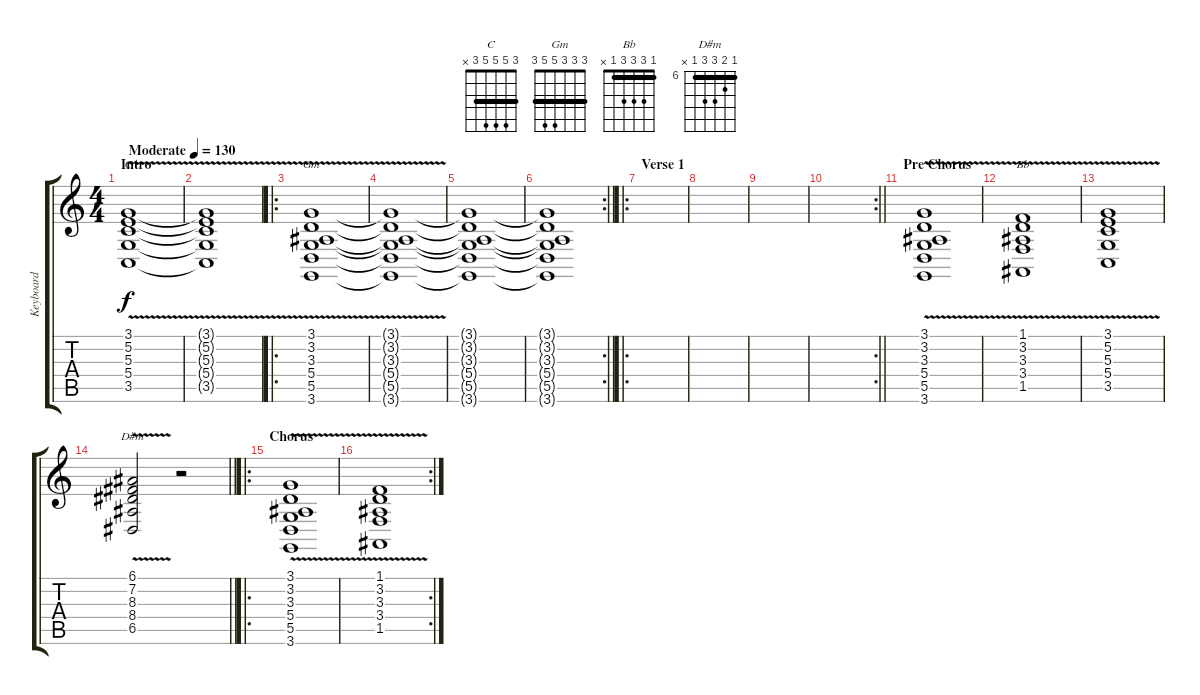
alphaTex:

\track ("Keyboard" "Keyboard") {instrument drawbarorgan}
\staff {score tabs}
\tuning (E4 B3 G3 D3 A2 E2) {hide}
\chord ("C" 3 5 5 5 3 x) {barre 3}
\chord ("Gm" 3 3 3 5 5 3) {barre 3}
\chord ("Bb" 1 3 3 3 1 x) {barre 1}
\chord ("D#m" 6 7 8 8 6 x) {firstfret 6 barre 6}
\ts (4 4)
\section ("" "Intro")
\tempo (130 "Moderate")
\clef g2
\ks c
(3.1{v} 5.2{v} 5.3{v} 5.4{v} 3.5{v}).1{ch "C" dy f instrument drawbarorgan} |
(3.1{t} 5.2{t} 5.3{t} 5.4{t} 3.5{t}).1 |
\ro
(3.1{v} 3.2{v} 3.3{v} 5.4{v} 5.5{v} 3.6{v}).1{ch "Gm"} |
(3.1{t} 3.2{t} 3.3{t} 5.4{t} 5.5{t} 3.6{t}).1 |
(3.1{t} 3.2{t} 3.3{t} 5.4{t} 5.5{t} 3.6{t}).1 |
\rc 2
\barLineRight lightlight
(3.1{t} 3.2{t} 3.3{t} 5.4{t} 5.5{t} 3.6{t}).1 |
\ro
\section ("" "Verse 1")
|
|
|
\rc 2
\barLineRight lightlight
|
\section ("" "Pre Chorus")
(3.1{v} 3.2{v} 3.3{v} 5.4{v} 5.5{v} 3.6{v}).1 |
(1.1{v} 3.2{v} 3.3{v} 3.4{v} 1.5{v}).1{ch "Bb"} |
(3.1{v} 5.2{v} 5.3{v} 5.4{v} 3.5{v}).1 |
\barLineRight lightlight
(6.1{v} 7.2{v} 8.3{v} 8.4{v} 6.5{v}).2{ch "D#m"} r.2 |
\ro
\section ("" "Chorus")
(3.1{v} 3.2{v} 3.3{v} 5.4{v} 5.5{v} 3.6{v}).1 |
\rc 2
(1.1{v} 3.2{v} 3.3{v} 3.4{v} 1.5{v}).1
